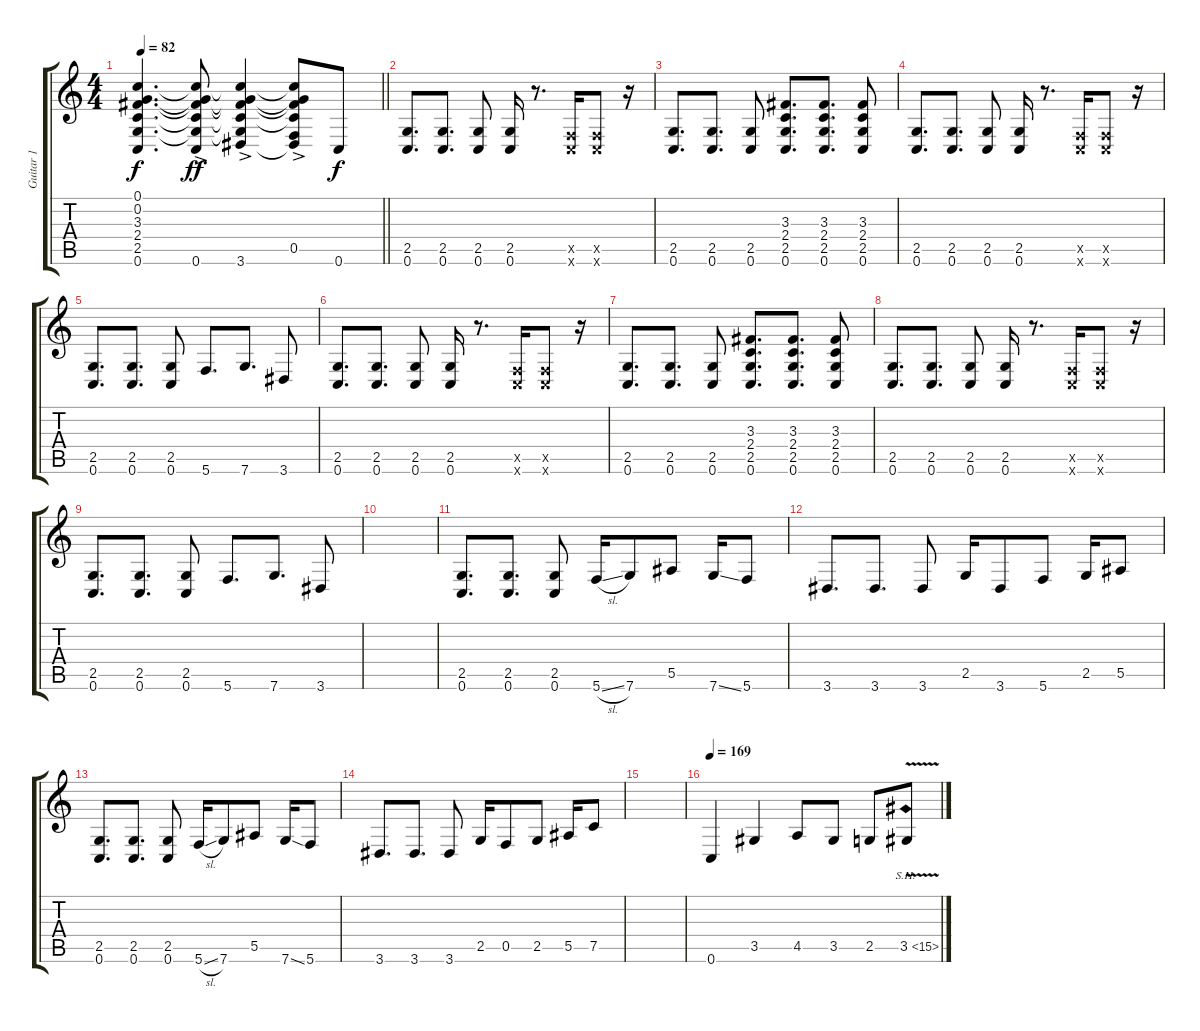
\track ("Guitar 1" "Guitar 1") {instrument distortionguitar}
\staff {score tabs}
\tuning (C4 G3 Eb3 Bb2 F2 C2) {hide}
\ts (4 4)
\tempo 82
\clef g2
\barLineRight lightlight
\ks c
(0.1{t} 0.2{t} 3.3{t} 2.4{t} 2.5{t} 0.6{t}).4{d dy f} (0.1{t} 0.2{t} 3.3{t} 2.4{t} 2.5{t} 0.6{ac}).8{dy ff} (0.1{t} 0.2{t} 3.3{t} 2.4{t} 2.5{t} 3.6{ac}).4 (0.1{t} 0.2{t} 3.3{t} 2.4{t} 0.5{ac} 3.6{t}).8 0.6.8{dy f} |
(2.5 0.6).8{d} (2.5 0.6).8{d} (2.5 0.6).8 (2.5 0.6).16 r.8{d} (0.5{x} 0.6{x}).16 (0.5{x} 0.6{x}).8 r.16 |
(2.5 0.6).8{d} (2.5 0.6).8{d} (2.5 0.6).8 (3.3 2.4 2.5 0.6).8{d} (3.3 2.4 2.5 0.6).8{d} (3.3 2.4 2.5 0.6).8 |
(2.5 0.6).8{d} (2.5 0.6).8{d} (2.5 0.6).8 (2.5 0.6).16 r.8{d} (0.5{x} 0.6{x}).16 (0.5{x} 0.6{x}).8 r.16 |
(2.5 0.6).8{d} (2.5 0.6).8{d} (2.5 0.6).8 5.6.8{d} 7.6.8{d} 3.6.8 |
(2.5 0.6).8{d} (2.5 0.6).8{d} (2.5 0.6).8 (2.5 0.6).16 r.8{d} (0.5{x} 0.6{x}).16 (0.5{x} 0.6{x}).8 r.16 |
(2.5 0.6).8{d} (2.5 0.6).8{d} (2.5 0.6).8 (3.3 2.4 2.5 0.6).8{d} (3.3 2.4 2.5 0.6).8{d} (3.3 2.4 2.5 0.6).8 |
(2.5 0.6).8{d} (2.5 0.6).8{d} (2.5 0.6).8 (2.5 0.6).16 r.8{d} (0.5{x} 0.6{x}).16 (0.5{x} 0.6{x}).8 r.16 |
(2.5 0.6).8{d} (2.5 0.6).8{d} (2.5 0.6).8 5.6.8{d} 7.6.8{d} 3.6.8 |
|
(2.5 0.6).8{d} (2.5 0.6).8{d} (2.5 0.6).8 5.6{sl}.16 7.6.8 5.5.8 7.6{ss}.16 5.6.8 |
3.6.8{d} 3.6.8{d} 3.6.8 2.5.16 3.6.8 5.6.8 2.5.16 5.5.8 |
(2.5 0.6).8{d} (2.5 0.6).8{d} (2.5 0.6).8 5.6{sl}.16 7.6.8 5.5.8 7.6{ss}.16 5.6.8 |
3.6.8{d} 3.6.8{d} 3.6.8 2.5.16 0.5.8 2.5.8 5.5.16 7.5.8 |
|
\tempo 169
0.6.4 3.5.4 4.5.8 3.5.8 2.5.8 3.5{sh 12 v}.8
